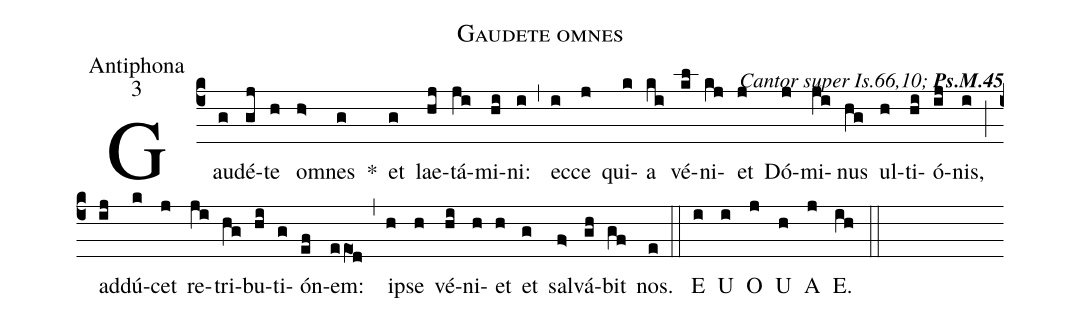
name:Gaudete omnes ;
office-part:Antiphona;
mode:3;
commentary:{\itshape Cantor super Is.66,10;\/} {\bfseries Ps.M.45};
%%
(c4) Gau(g)dé(gj)te(h) om(h>)nes(g) <sp>*</sp>() et(g) lae(hj)tá(ji)mi(hi)ni:(i) (,)
ec(i)ce(j) qui(k)a(ki) vé(kl)ni(kj)et(j)
Dó(j)mi(ji)nus(hg) ul(h)ti(hi)ó(ij)nis,(i) (;)
ad(ij)dú(k)cet(j) re(ji)tri(hg)bu(hi)ti(g)ón(ef)em:(eeO1d) (,)
i(h)pse(h) vé(hi)ni(h)et(h) et(g) sal(f>)vá(gh)bit(gf) nos.(e) (::)
<eu> E(i) U(i) O(j) U(h) A(j) E.(ih) </eu> (::)
